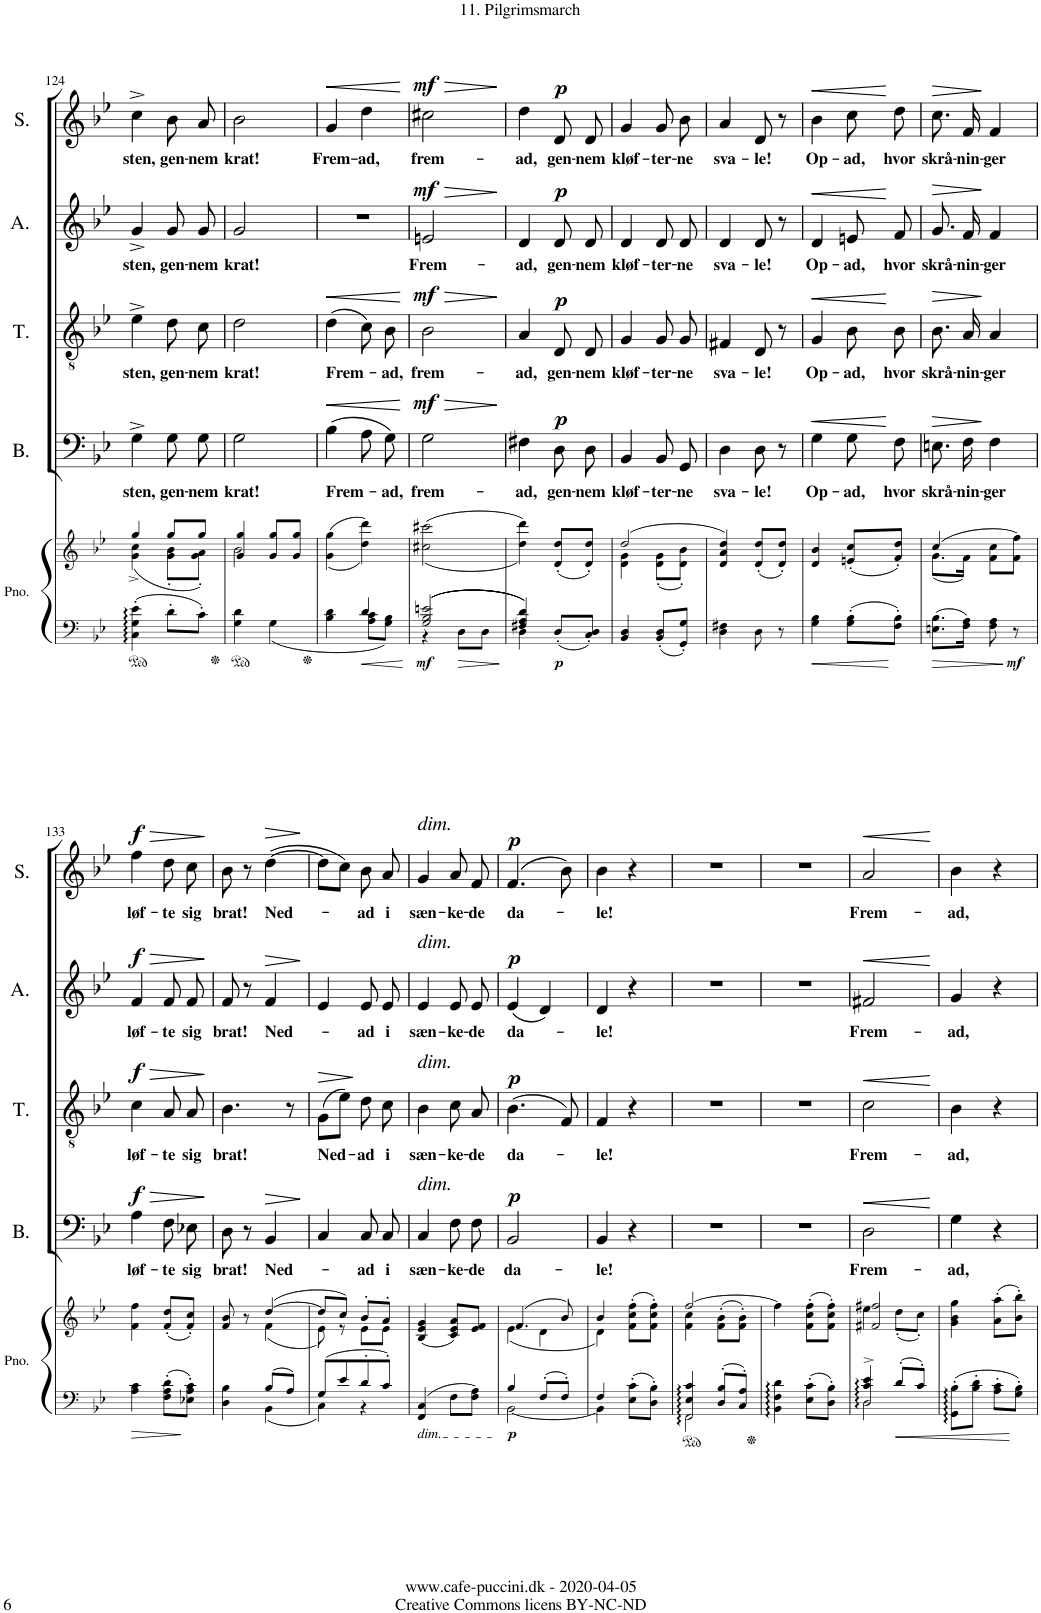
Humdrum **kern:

**kern	**kern	**dynam	**kern	**text	**dynam	**kern	**text	**dynam	**kern	**text	**dynam	**kern	**text	**dynam
*part5	*part5	*part5	*part4	*part4	*part4	*part3	*part3	*part3	*part2	*part2	*part2	*part1	*part1	*part1
*staff6	*staff5	*staff5/6	*staff4	*staff4	*staff4	*staff3	*staff3	*staff3	*staff2	*staff2	*staff2	*staff1	*staff1	*staff1
*I"Piano	*	*	*I"Bass	*	*	*I"Tenor	*	*	*I"Alto	*	*	*I"Soprano	*	*
*I'Pno.	*	*	*I'B.	*	*	*I'T.	*	*	*I'A.	*	*	*I'S.	*	*
!!LO:PB:g=z
*clefF4	*clefG2	*	*clefF4	*	*	*clefGv2	*	*	*clefG2	*	*	*clefG2	*	*
*k[b-e-]	*k[b-e-]	*	*k[b-e-]	*	*	*k[b-e-]	*	*	*k[b-e-]	*	*	*k[b-e-]	*	*
*M2/4	*M2/4	*	*M2/4	*	*	*M2/4	*	*	*M2/4	*	*	*M2/4	*	*
=124	=124	=124	=124	=124	=124	=124	=124	=124	=124	=124	=124	=124	=124	=124
*	*^	*	*	*	*	*	*	*	*	*	*	*	*	*
!	!	!	!	!	!LO:LY:b	!	!	!LO:LY:b	!	!	!LO:LY:b	!	!	!LO:LY:b	!
4C\' 4G\' 4e-\'	4gg/	(4g\^ 4cc\^	.	4G^\	sten,	.	4e-^\	sten,	.	4g^/	sten,	.	4cc^\	sten,	.
!	!	!	!	!	!LO:LY:b	!	!	!LO:LY:b	!	!	!LO:LY:b	!	!	!LO:LY:b	!
8d'\L	8gg/L	8g\' 8b-\'L	.	8G\L	gen-	.	8d\	gen-	.	8g/L	gen-	.	8b-\	gen-	.
!	!	!	!	!	!LO:LY:b	!	!	!LO:LY:b	!	!	!LO:LY:b	!	!	!LO:LY:b	!
8c'\J	8gg/J	8g\' 8a\'J)	.	8G\J	-nem	.	8c\	-nem	.	8g/J	-nem	.	8a/	-nem	.
=125	=125	=125	=125	=125	=125	=125	=125	=125	=125	=125	=125	=125	=125	=125	=125
!	!	!	!	!	!LO:LY:b	!	!	!LO:LY:b	!	!	!LO:LY:b	!	!	!LO:LY:b	!
4G\ 4d\	4g/ 4gg/	2b-\	.	2G\	krat!	.	2d\	krat!	.	2g/	krat!	.	2b-\	krat!	.
4G\	8g/ 8gg/L	.	.	.	.	.	.	.	.	.	.	.	.	.	.
.	8g/ 8gg/J	.	.	.	.	.	.	.	.	.	.	.	.	.	.
*	*v	*v	*	*	*	*	*	*	*	*	*	*	*	*	*
=126	=126	=126	=126	=126	=126	=126	=126	=126	=126	=126	=126	=126	=126	=126
*^	*	*	*	*	*	*	*	*	*	*	*	*	*	*
!	!	!	!	!	!LO:LY:b	!LO:HP:b	!	!LO:LY:b	!LO:HP:b	!	!	!	!	!LO:LY:b	!LO:HP:b
4B-\ 4d\	4ryy	((<4g\ 4gg\	.	(4B-\	Frem-	<	(4d\	Frem-	<	2r	.	.	4g/	Frem-	<
!	!	!	!	!	!	!	!	!	!	!	!	!	!	!LO:LY:b	!
4d/	8A\ 8c\L	4dd\ 4ddd\))	.	8A\L	.	.	8c\)	.	.	.	.	.	4dd\	-ad,	.
!	!	!	!	!	!LO:LY:b	!	!	!LO:LY:b	!	!	!	!	!	!	!
.	8G\ 8B-\J	.	.	8G\J)	-ad,	.	8B-\	-ad,	.	.	.	.	.	.	.
*v	*v	*	*	*	*	*	*	*	*	*	*	*	*	*	*
.	.	.	.	.	[	.	.	[	.	.	.	.	.	[
=127	=127	=127	=127	=127	=127	=127	=127	=127	=127	=127	=127	=127	=127	=127
*^	*	*	*	*	*	*	*	*	*	*	*	*	*	*
!	!	!	!LO:DY:b=2	!	!LO:LY:b	!LO:HP:b	!	!LO:LY:b	!LO:HP:b	!	!LO:LY:b	!LO:HP:b	!	!LO:LY:b	!LO:HP:b
!	!	!	!	!	!	!LO:DY:n=1:a	!	!	!LO:DY:n=1:a	!	!	!LO:DY:n=1:a	!	!	!LO:DY:n=1:a
2G/ 2B-/ 2en/	4r	((<2cc#X\ 2ccc#X\	mf	2G\	frem-	> mf	2B-\	frem-	> mf	2en/	Frem-	> mf	2cc#X\	frem-	> mf
.	8D\L	.	.	.	.	.	.	.	.	.	.	.	.	.	.
.	8D\J	.	.	.	.	.	.	.	.	.	.	.	.	.	.
*v	*v	*	*	*	*	*	*	*	*	*	*	*	*	*	*
.	.	.	.	.	]	.	.	]	.	.	]	.	.	]
=128	=128	=128	=128	=128	=128	=128	=128	=128	=128	=128	=128	=128	=128	=128
*^	*	*	*	*	*	*	*	*	*	*	*	*	*	*
!	!	!	!	!	!LO:LY:b	!	!	!LO:LY:b	!	!	!LO:LY:b	!	!	!LO:LY:b	!
4F#X/ 4A/ 4d/	4D\	4dd\ 4ddd\))	.	4F#X\	-ad,	.	4A/	-ad,	.	4d/	-ad,	.	4dd\	-ad,	.
!	!	!	!LO:DY:b=2	!	!LO:LY:b	!LO:DY:a	!	!LO:LY:b	!LO:DY:a	!	!LO:LY:b	!LO:DY:a	!	!LO:LY:b	!LO:DY:a
8D'/L	4ryy	(8d/' 8dd/'L	p	8D\L	gen-	p	8D/	gen-	p	8d/L	gen-	p	8d/	gen-	p
!	!	!	!	!	!LO:LY:b	!	!	!LO:LY:b	!	!	!LO:LY:b	!	!	!LO:LY:b	!
8C/' 8D/'J	.	8d/' 8dd/'J)	.	8D\J	-nem	.	8D/	-nem	.	8d/J	-nem	.	8d/	-nem	.
*v	*v	*	*	*	*	*	*	*	*	*	*	*	*	*	*
=129	=129	=129	=129	=129	=129	=129	=129	=129	=129	=129	=129	=129	=129	=129
*	*^	*	*	*	*	*	*	*	*	*	*	*	*	*
!	!	!	!	!	!LO:LY:b	!	!	!LO:LY:b	!	!	!LO:LY:b	!	!	!LO:LY:b	!
4BB-/ 4D/	(2dd/	4d\ 4g\	.	4BB-/	kløf-	.	4G/	kløf-	.	4d/	kløf-	.	4g/	kløf-	.
!	!	!	!	!	!LO:LY:b	!	!	!LO:LY:b	!	!	!LO:LY:b	!	!	!LO:LY:b	!
8BB-/' 8D/'L	.	(8d\' 8g\'L	.	8BB-/L	-ter-	.	8G/	-ter-	.	8d/L	-ter-	.	8g/	-ter-	.
!	!	!	!	!	!LO:LY:b	!	!	!LO:LY:b	!	!	!LO:LY:b	!	!	!LO:LY:b	!
8GG/' 8G/'J	.	8d\' 8b-\'J)	.	8GG/J	-ne	.	8G/	-ne	.	8d/J	-ne	.	8b-\	-ne	.
=130	=130	=130	=130	=130	=130	=130	=130	=130	=130	=130	=130	=130	=130	=130	=130
!	!	!	!	!	!LO:LY:b	!	!	!LO:LY:b	!	!	!LO:LY:b	!	!	!LO:LY:b	!
*	*v	*v	*	*	*	*	*	*	*	*	*	*	*	*	*
4D\ 4F#X\	4d/ 4a/ 4dd/)	.	4D\	sva-	.	4F#X/	sva-	.	4d/	sva-	.	4a/	sva-	.
!	!	!	!	!LO:LY:b	!	!	!LO:LY:b	!	!	!LO:LY:b	!	!	!LO:LY:b	!
8D\	(8d/' 8dd/'L	.	8D\	-le!	.	8D/	-le!	.	8d/	-le!	.	8d/	-le!	.
8r	8d/' 8dd/'J)	.	8r	.	.	8r	.	.	8r	.	.	8r	.	.
=131	=131	=131	=131	=131	=131	=131	=131	=131	=131	=131	=131	=131	=131	=131
!	!	!	!	!LO:LY:b	!LO:HP:b	!	!LO:LY:b	!LO:HP:b	!	!LO:LY:b	!LO:HP:b	!	!LO:LY:b	!LO:HP:b
4G\ 4B-\	4d/ 4b-/	.	4G\	Op-	<	4G/	Op-	<	4d/	Op-	<	4b-\	Op-	<
!	!	!	!	!LO:LY:b	!	!	!LO:LY:b	!	!	!LO:LY:b	!	!	!LO:LY:b	!
8G\' 8B-\'L	(8en/' 8cc/'L	.	8G\L	-ad,	.	8B-\	-ad,	.	8en/L	-ad,	.	8cc\	-ad,	.
!	!	!	!	!LO:LY:b	!	!	!LO:LY:b	!	!	!LO:LY:b	!	!	!LO:LY:b	!
8F\' 8B-\'J	8f/' 8dd/'J)	.	8F\J	hvor	[	8B-\	hvor	[	8f/J	hvor	[	8dd\	hvor	[
=132	=132	=132	=132	=132	=132	=132	=132	=132	=132	=132	=132	=132	=132	=132
*	*^	*	*	*	*	*	*	*	*	*	*	*	*	*
!	!	!	!	!	!LO:LY:b	!LO:HP:b	!	!LO:LY:b	!LO:HP:b	!	!LO:LY:b	!LO:HP:b	!	!LO:LY:b	!LO:HP:b
8.En\ 8.B-\L	(4cc/	(8.g\L	.	8.En\L	skrå-	>	8.B-\	skrå-	>	8.g/L	skrå-	>	8.cc\	skrå-	>
!	!	!	!	!	!LO:LY:b	!	!	!LO:LY:b	!	!	!LO:LY:b	!	!	!LO:LY:b	!
16F\ 16A\Jk	.	16f\Jk)	.	16F\Jk	-nin-	.	16A/	-nin-	.	16f/Jk	-nin-	.	16f/	-nin-	.
!	!	!	!	!	!LO:LY:b	!	!	!LO:LY:b	!	!	!LO:LY:b	!	!	!LO:LY:b	!
8F\ 8A\	8f\ 8cc\L	4ryy	.	4F\	-ger	]	4A/	-ger	]	4f/	-ger	]	4f/	-ger	]
!	!	!	!LO:DY:b=2	!	!	!	!	!	!	!	!	!	!	!	!
8r	8f\ 8ff\J)	.	mf	.	.	.	.	.	.	.	.	.	.	.	.
*	*v	*v	*	*	*	*	*	*	*	*	*	*	*	*	*
!!LO:LB:g=z
=133	=133	=133	=133	=133	=133	=133	=133	=133	=133	=133	=133	=133	=133	=133
!	!	!	!	!LO:LY:b	!LO:HP:b	!	!LO:LY:b	!LO:HP:b	!	!LO:LY:b	!LO:HP:b	!	!LO:LY:b	!LO:HP:b
!	!	!	!	!	!LO:DY:n=1:a	!	!	!LO:DY:n=1:a	!	!	!LO:DY:n=1:a	!	!	!LO:DY:n=1:a
4A\ 4c\	4f\ 4ff\	.	4A\	løf-	> f	4c\	løf-	> f	4f/	løf-	> f	4ff\	løf-	> f
!	!	!	!	!LO:LY:b	!	!	!LO:LY:b	!	!	!LO:LY:b	!	!	!LO:LY:b	!
8F\' 8A\' 8d\'L	(8f/' 8dd/'L	.	8F\L	-te	.	8A/	-te	.	8f/L	-te	.	8dd\	-te	.
!	!	!	!	!LO:LY:b	!	!	!LO:LY:b	!	!	!LO:LY:b	!	!	!LO:LY:b	!
8E-X\' 8A\' 8c\'J	8f/' 8cc/'J)	.	8E-X\J	sig	.	8A/	sig	.	8f/J	sig	.	8cc\	sig	.
.	.	.	.	.	]	.	.	]	.	.	]	.	.	]
=134	=134	=134	=134	=134	=134	=134	=134	=134	=134	=134	=134	=134	=134	=134
*^	*^	*	*	*	*	*	*	*	*	*	*	*	*	*
!	!	!	!	!	!	!LO:LY:b	!	!	!LO:LY:b	!	!	!LO:LY:b	!	!	!LO:LY:b	!
4D\ 4B-\	4ryy	8f/ 8b-/	4ryy	.	8D\	brat!	.	4.B-\	brat!	.	8f/	brat!	.	8b-\	brat!	.
.	.	8r	.	.	8r	.	.	.	.	.	8r	.	.	8r	.	.
!	!	!	!	!	!	!LO:LY:b	!LO:HP:b	!	!	!	!	!LO:LY:b	!LO:HP:b	!	!LO:LY:b	!LO:HP:b
8B-/L	4BB-\	([4dd/	(4f\	.	4BB-/	Ned-	>	.	.	.	4f/	Ned-	>	([4dd\	Ned-	>
8A/J	.	.	.	.	.	.	.	8r	.	.	.	.	.	.	.	.
*v	*v	*	*	*	*	*	*	*	*	*	*	*	*	*	*	*
*	*v	*v	*	*	*	*	*	*	*	*	*	*	*	*	*
.	.	.	.	.	]	.	.	.	.	.	]	.	.	]
=135	=135	=135	=135	=135	=135	=135	=135	=135	=135	=135	=135	=135	=135	=135
*^	*^	*	*	*	*	*	*	*	*	*	*	*	*	*
!	!	!	!	!	!	!	!	!	!LO:LY:b	!LO:HP:b	!	!	!	!	!	!
8G/L	4C\	8dd/L]	8e-\)	.	4C/	.	.	(8G\L	Ned-	>	4e-/	.	.	8dd\L]	.	.
8e-/	.	8cc/J)	8r	.	.	.	.	8e-\J)	.	.	.	.	.	8cc\J)	.	.
!	!	!	!	!	!	!LO:LY:b	!	!	!LO:LY:b	!	!	!LO:LY:b	!	!	!LO:LY:b	!
8d'/	4r	8b-'/L	8e-\L	.	8C/L	-ad	.	8d\	-ad	]	8e-/L	-ad	.	8b-\	-ad	.
!	!	!	!	!	!	!LO:LY:b	!	!	!LO:LY:b	!	!	!LO:LY:b	!	!	!LO:LY:b	!
8c'/J	.	8a'/J	8e-\J	.	8C/J	i	.	8c\	i	.	8e-/J	i	.	8a/	i	.
*v	*v	*	*	*	*	*	*	*	*	*	*	*	*	*	*	*
=136	=136	=136	=136	=136	=136	=136	=136	=136	=136	=136	=136	=136	=136	=136	=136
!	!	!	!	!	!	!	!	!	!	!	!	!	!LO:TX:a:i:t=dim.	!	!
!	!	!	!	!	!	!	!	!	!	!LO:TX:a:i:t=dim.	!	!	!	!	!
!	!	!	!	!	!	!	!LO:TX:a:i:t=dim.	!	!	!	!	!	!	!	!
!	!	!	!	!LO:TX:a:i:t=dim.	!	!	!	!	!	!	!	!	!	!	!
!LO:TX:b:i:t=dim.	!	!	!	!	!	!	!	!	!	!	!	!	!	!	!
!	!	!	!	!	!LO:LY:b	!	!	!LO:LY:b	!	!	!LO:LY:b	!	!	!LO:LY:b	!
*	*v	*v	*	*	*	*	*	*	*	*	*	*	*	*	*
4FF/ 4C/	(4B-/ 4e-/ 4g/	.	4C/	sæn-	.	4B-\	sæn-	.	4e-/	sæn-	.	4g/	sæn-	.
!	!	!	!	!LO:LY:b	!	!	!LO:LY:b	!	!	!LO:LY:b	!	!	!LO:LY:b	!
8F\L	8c/ 8e-/ 8a/L)	.	8F\L	-ke-	.	8c\	-ke-	.	8e-/L	-ke-	.	8a/	-ke-	.
!	!	!	!	!LO:LY:b	!	!	!LO:LY:b	!	!	!LO:LY:b	!	!	!LO:LY:b	!
8F\ 8A\J	8e-/ 8f/J	.	8F\J	-de	.	8A/	-de	.	8e-/J	-de	.	8f/	-de	.
=137	=137	=137	=137	=137	=137	=137	=137	=137	=137	=137	=137	=137	=137	=137
*^	*^	*	*	*	*	*	*	*	*	*	*	*	*	*
!	!	!	!	!LO:DY:b=2	!	!LO:LY:b	!LO:DY:a	!	!LO:LY:b	!LO:DY:a	!	!LO:LY:b	!LO:DY:a	!	!LO:LY:b	!LO:DY:a
4B-/	[2BB-\	(4.f/	(4e-\	p	2BB-/	da-	p	(4.B-\	da-	p	(4e-/	da-	p	(4.f/	da-	p
8F'/L	.	.	4d\	.	.	.	.	.	.	.	4d/)	.	.	.	.	.
8F'/J	.	8b-/)	.	.	.	.	.	8F/)	.	.	.	.	.	8b-\)	.	.
=138	=138	=138	=138	=138	=138	=138	=138	=138	=138	=138	=138	=138	=138	=138	=138	=138
!	!	!	!	!	!	!LO:LY:b	!	!	!LO:LY:b	!	!	!LO:LY:b	!	!	!LO:LY:b	!
4F/	4BB-\]	4b-/	4d\)	.	4BB-/	-le!	.	4F/	-le!	.	4d/	-le!	.	4b-\	-le!	.
8E-\' 8c\'L	4ryy	(>8f\'> 8cc\'> 8ff\'>L	4ryy	.	4r	.	.	4r	.	.	4r	.	.	4r	.	.
8D\' 8B-\'J	.	8f\'> 8cc\'> 8ff\'>J)	.	.	.	.	.	.	.	.	.	.	.	.	.	.
=139	=139	=139	=139	=139	=139	=139	=139	=139	=139	=139	=139	=139	=139	=139	=139	=139
4FF/ 4E-/ 4c/	2FF\	[2ff/	4f\ 4cc\	.	2r	.	.	2r	.	.	2r	.	.	2r	.	.
8D/' 8B-/'L	.	.	(>8f\'> 8b-\'>L	.	.	.	.	.	.	.	.	.	.	.	.	.
8C/' 8A/'J	.	.	8f\'> 8b-\'>J)	.	.	.	.	.	.	.	.	.	.	.	.	.
*v	*v	*	*	*	*	*	*	*	*	*	*	*	*	*	*	*
*	*v	*v	*	*	*	*	*	*	*	*	*	*	*	*	*
=140	=140	=140	=140	=140	=140	=140	=140	=140	=140	=140	=140	=140	=140	=140
4BB-\ 4F\ 4d\	4ff\]	.	2r	.	.	2r	.	.	2r	.	.	2r	.	.
8E-\' 8c\'L	(8f\' 8cc\' 8ff\'L	.	.	.	.	.	.	.	.	.	.	.	.	.
8D\' 8B-\'J	8f\' 8cc\' 8ff\'J)	.	.	.	.	.	.	.	.	.	.	.	.	.
=141	=141	=141	=141	=141	=141	=141	=141	=141	=141	=141	=141	=141	=141	=141
*^	*^	*	*	*	*	*	*	*	*	*	*	*	*	*
!	!	!	!	!	!	!LO:LY:b	!LO:HP:b	!	!LO:LY:b	!LO:HP:b	!	!LO:LY:b	!LO:HP:b	!	!LO:LY:b	!LO:HP:b
4D/^ 4c/^ 4e-/^	2D\	2f#X/ 2ff#X/	4ee-\	.	2D\	Frem-	<	2c\	Frem-	<	2f#X/	Frem-	<	2a/	Frem-	<
8d'/L	.	.	(8dd'\L	.	.	.	.	.	.	.	.	.	.	.	.	.
8c'/J	.	.	8cc'\J)	.	.	.	.	.	.	.	.	.	.	.	.	.
*v	*v	*	*	*	*	*	*	*	*	*	*	*	*	*	*	*
*	*v	*v	*	*	*	*	*	*	*	*	*	*	*	*	*
.	.	.	.	.	[	.	.	[	.	.	[	.	.	[
=142	=142	=142	=142	=142	=142	=142	=142	=142	=142	=142	=142	=142	=142	=142
!	!	!	!	!LO:LY:b	!	!	!LO:LY:b	!	!	!LO:LY:b	!	!	!LO:LY:b	!
8GG\' 8B-\'L	4g\ 4b-\ 4gg\	.	4G\	-ad,	.	4B-\	-ad,	.	4g/	-ad,	.	4b-\	-ad,	.
8B-\' 8d\'J	.	.	.	.	.	.	.	.	.	.	.	.	.	.
8A\' 8c\'L	(8a\' 8aa\'L	.	4r	.	.	4r	.	.	4r	.	.	4r	.	.
8G\' 8B-\'J	8b-\' 8bb-\'J)	.	.	.	.	.	.	.	.	.	.	.	.	.
=	=	=	=	=	=	=	=	=	=	=	=	=	=	=
*-	*-	*-	*-	*-	*-	*-	*-	*-	*-	*-	*-	*-	*-	*-
